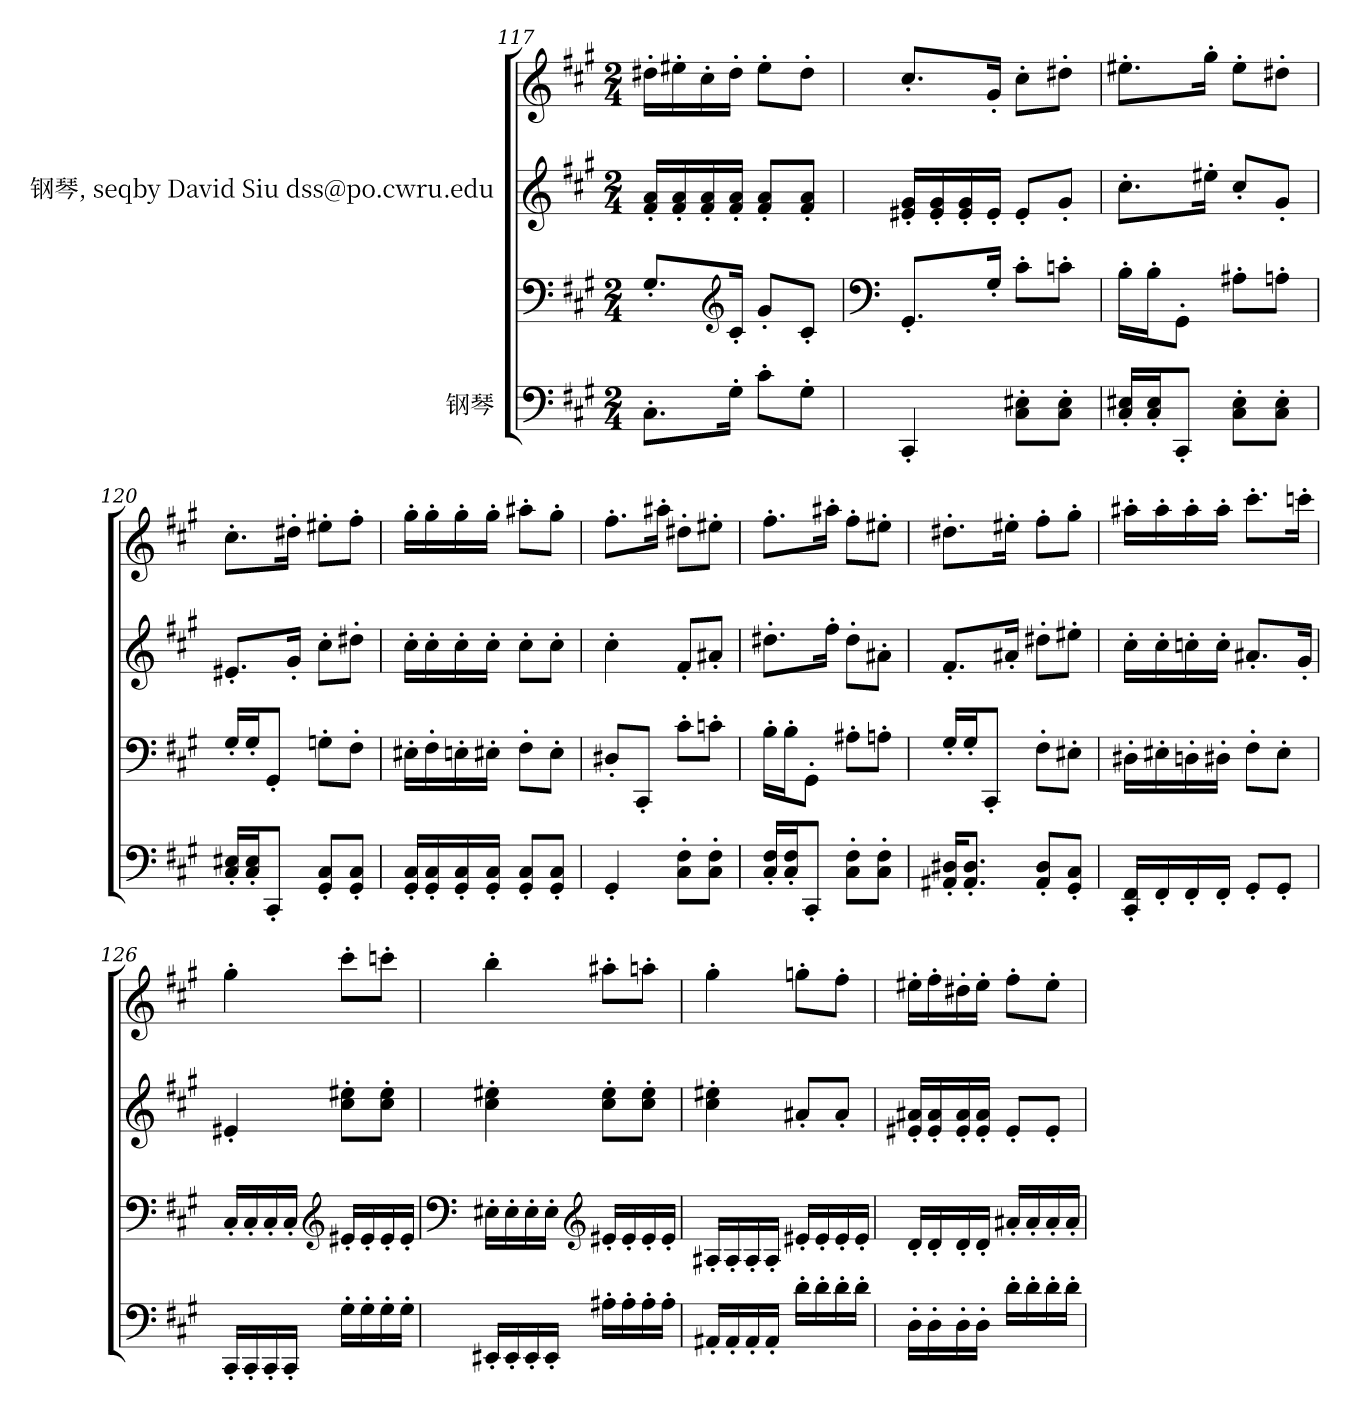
**kern	**kern	**kern	**kern
*part2	*part2	*part1	*part1
*staff4	*staff3	*staff2	*staff1
*I"钢琴	*	*I"钢琴, seqby David Siu dss@po.cwru.edu	*
*clefF4	*clefF4	*clefG2	*clefG2
*k[f#c#g#]	*k[f#c#g#]	*k[f#c#g#]	*k[f#c#g#]
*M2/4	*M2/4	*M2/4	*M2/4
*MM69	*MM69	*MM69	*MM69
=117	=117	=117	=117
8.C#'\L	8.G#'/L	16f#/' 16a/'LL	16dd#X'\LL
.	.	16f#/' 16a/'	16ee#X'\
.	.	16f#/' 16a/'	16cc#'\
*	*clefG2	*	*
16G#'\Jk	16c#'/Jk	16f#/' 16a/'JJ	16dd#'\JJ
8c#'\L	8g#'/L	8f#/' 8a/'L	8ee#'\L
8G#'\J	8c#'/J	8f#/' 8a/'J	8dd#'\J
!!LO:LB:g=z
=118	=118	=118	=118
*	*clefF4	*	*
4CC#'/	8.GG#'/L	16e#X/' 16g#/'LL	8.cc#'/L
.	.	16e#/' 16g#/'	.
.	.	16e#/' 16g#/'	.
.	16G#'/Jk	16e#'/JJ	16g#'/Jk
8C#\' 8E#X\'L	8c#'\L	8e#'/L	8cc#'\L
8C#\' 8E#\'J	8cn'\J	8g#'/J	8dd#X'\J
=119	=119	=119	=119
16C#/' 16E#X/'LL	16B'\LL	8.cc#'\L	8.ee#X'\L
16C#/' 16E#/'J	16B'\J	.	.
8CC#'/J	8GG#'\J	.	.
.	.	16ee#X'\Jk	16gg#'\Jk
8C#\' 8E#\'L	8A#X'\L	8cc#'/L	8ee#'\L
8C#\' 8E#\'J	8An'\J	8g#'/J	8dd#X'\J
=120	=120	=120	=120
16C#/' 16E#X/'LL	16G#'/LL	8.e#X'/L	8.cc#'\L
16C#/' 16E#/'J	16G#'/J	.	.
8CC#'/J	8GG#'/J	.	.
.	.	16g#'/Jk	16dd#X'\Jk
8GG#/' 8C#/'L	8Gn'\L	8cc#'\L	8ee#X'\L
8GG#/' 8C#/'J	8F#'\J	8dd#X'\J	8ff#'\J
=121	=121	=121	=121
*	*	*	*MM67
16GG#/' 16C#/'LL	16E#X'\LL	16cc#'\LL	16gg#'\LL
16GG#/' 16C#/'	16F#'\	16cc#'\	16gg#'\
16GG#/' 16C#/'	16En'\	16cc#'\	16gg#'\
16GG#/' 16C#/'JJ	16E#X'\JJ	16cc#'\JJ	16gg#'\JJ
*	*	*	*MM74
8GG#/' 8C#/'L	8F#'\L	8cc#'\L	8aa#X'\L
8GG#/' 8C#/'J	8E#'\J	8cc#'\J	8gg#'\J
!!LO:LB:g=z
=122	=122	=122	=122
4GG#'/	8D#X'/L	4cc#'\	8.ff#'\L
.	8CC#'/J	.	.
.	.	.	16aa#X'\Jk
8C#\' 8F#\'L	8c#'\L	8f#'/L	8dd#X'\L
8C#\' 8F#\'J	8cn'\J	8a#X'/J	8ee#X'\J
=123	=123	=123	=123
16C#/' 16F#/'LL	16B'\LL	8.dd#X'\L	8.ff#'\L
16C#/' 16F#/'J	16B'\J	.	.
8CC#'/J	8GG#'\J	.	.
.	.	16ff#'\Jk	16aa#X'\Jk
8C#\' 8F#\'L	8A#X'\L	8dd#'\L	8ff#'\L
8C#\' 8F#\'J	8An'\J	8a#X'\J	8ee#X'\J
=124	=124	=124	=124
16AA#X/' 16D#X/'KL	16G#'/LL	8.f#'/L	8.dd#X'\L
8.AA#/' 8.D#/'J	16G#'/J	.	.
.	8CC#'/J	.	.
.	.	16a#X'/Jk	16ee#X'\Jk
8AA#/' 8D#/'L	8F#'\L	8dd#X'\L	8ff#'\L
8GG#/' 8C#/'J	8E#X'\J	8ee#X'\J	8gg#'\J
=125	=125	=125	=125
16CC#/' 16FF#/'LL	16D#X'\LL	16cc#'\LL	16aa#X'\LL
16FF#'/	16E#X'\	16cc#'\	16aa#'\
16FF#'/	16Dn'\	16ccn'\	16aa#'\
16FF#'/JJ	16D#X'\JJ	16cc'\JJ	16aa#'\JJ
*	*	*	*MM46
8GG#'/L	8F#'\L	8.a#X'/L	8.ccc#'\L
8GG#'/J	8E#'\J	.	.
.	.	16g#'/Jk	16cccn'\Jk
!!LO:PB:g=z
=126	=126	=126	=126
*	*	*	*MM64
16CC#'/LL	16C#'/LL	4e#X'/	4gg#'\
16CC#'/	16C#'/	.	.
16CC#'/	16C#'/	.	.
16CC#'/JJ	16C#'/JJ	.	.
*	*clefG2	*	*
16G#'\LL	16e#X'/LL	8cc#\' 8ee#X\'L	8ccc#'\L
16G#'\	16e#'/	.	.
16G#'\	16e#'/	8cc#\' 8ee#\'J	8cccn'\J
16G#'\JJ	16e#'/JJ	.	.
=127	=127	=127	=127
*	*clefF4	*	*
16EE#X'/LL	16E#X'\LL	4cc#\' 4ee#X\'	4bb'\
16EE#'/	16E#'\	.	.
16EE#'/	16E#'\	.	.
16EE#'/JJ	16E#'\JJ	.	.
*	*clefG2	*	*
16A#X'\LL	16e#X'/LL	8cc#\' 8ee#\'L	8aa#X'\L
16A#'\	16e#'/	.	.
16A#'\	16e#'/	8cc#\' 8ee#\'J	8aan'\J
16A#'\JJ	16e#'/JJ	.	.
=128	=128	=128	=128
16AA#X'/LL	16A#X'/LL	4cc#\' 4ee#X\'	4gg#'\
16AA#'/	16A#'/	.	.
16AA#'/	16A#'/	.	.
16AA#'/JJ	16A#'/JJ	.	.
16d'\LL	16e#X'/LL	8a#X'/L	8ggn'\L
16d'\	16e#'/	.	.
16d'\	16e#'/	8a#'/J	8ff#'\J
16d'\JJ	16e#'/JJ	.	.
!!LO:LB:g=z
=129	=129	=129	=129
16D'\LL	16d'/LL	16e#X/' 16a#X/'LL	16ee#X'\LL
16D'\	16d'/	16e#/' 16a#/'	16ff#'\
16D'\	16d'/	16e#/' 16a#/'	16dd#X'\
16D'\JJ	16d'/JJ	16e#/' 16a#/'JJ	16ee#'\JJ
16d'\LL	16a#X'/LL	8e#'/L	8ff#'\L
16d'\	16a#'/	.	.
16d'\	16a#'/	8e#'/J	8ee#'\J
16d'\JJ	16a#'/JJ	.	.
=	=	=	=
*-	*-	*-	*-
